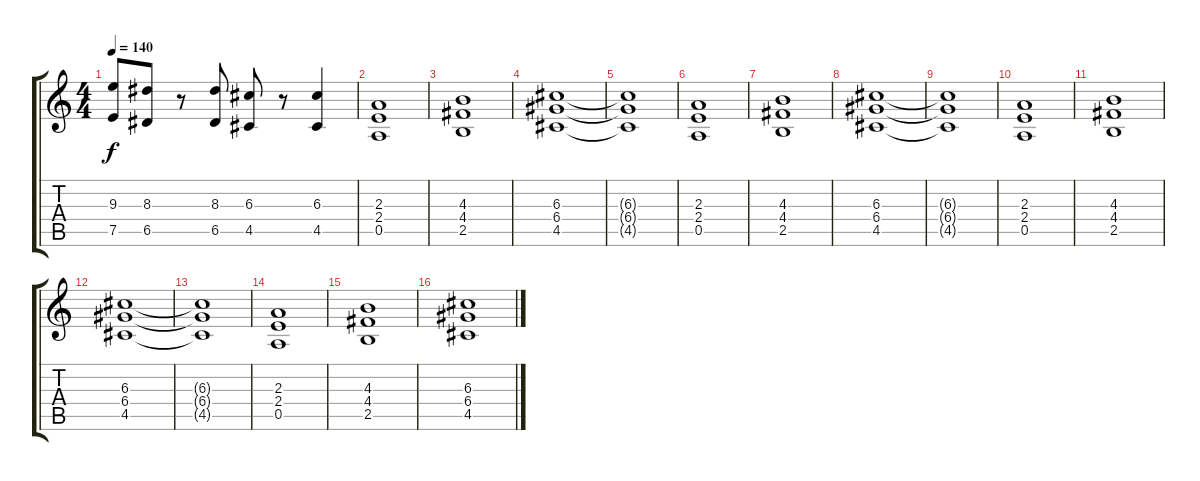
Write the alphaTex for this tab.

\track "" {instrument overdrivenguitar}
\staff {score tabs}
\tuning (E4 B3 G3 D3 A2 E2) {hide}
\ts (4 4)
\tempo 140
\clef g2
\ks c
(9.3 7.5).8{dy f} (8.3 6.5).8 r.8 (8.3 6.5).8 (6.3 4.5).8 r.8 (6.3 4.5).4 |
(2.3 2.4 0.5).1 |
(4.3 4.4 2.5).1 |
(6.3 6.4 4.5).1 |
(6.3{t} 6.4{t} 4.5{t}).1 |
(2.3 2.4 0.5).1 |
(4.3 4.4 2.5).1 |
(6.3 6.4 4.5).1 |
(6.3{t} 6.4{t} 4.5{t}).1 |
(2.3 2.4 0.5).1 |
(4.3 4.4 2.5).1 |
(6.3 6.4 4.5).1 |
(6.3{t} 6.4{t} 4.5{t}).1 |
(2.3 2.4 0.5).1 |
(4.3 4.4 2.5).1 |
(6.3 6.4 4.5).1
